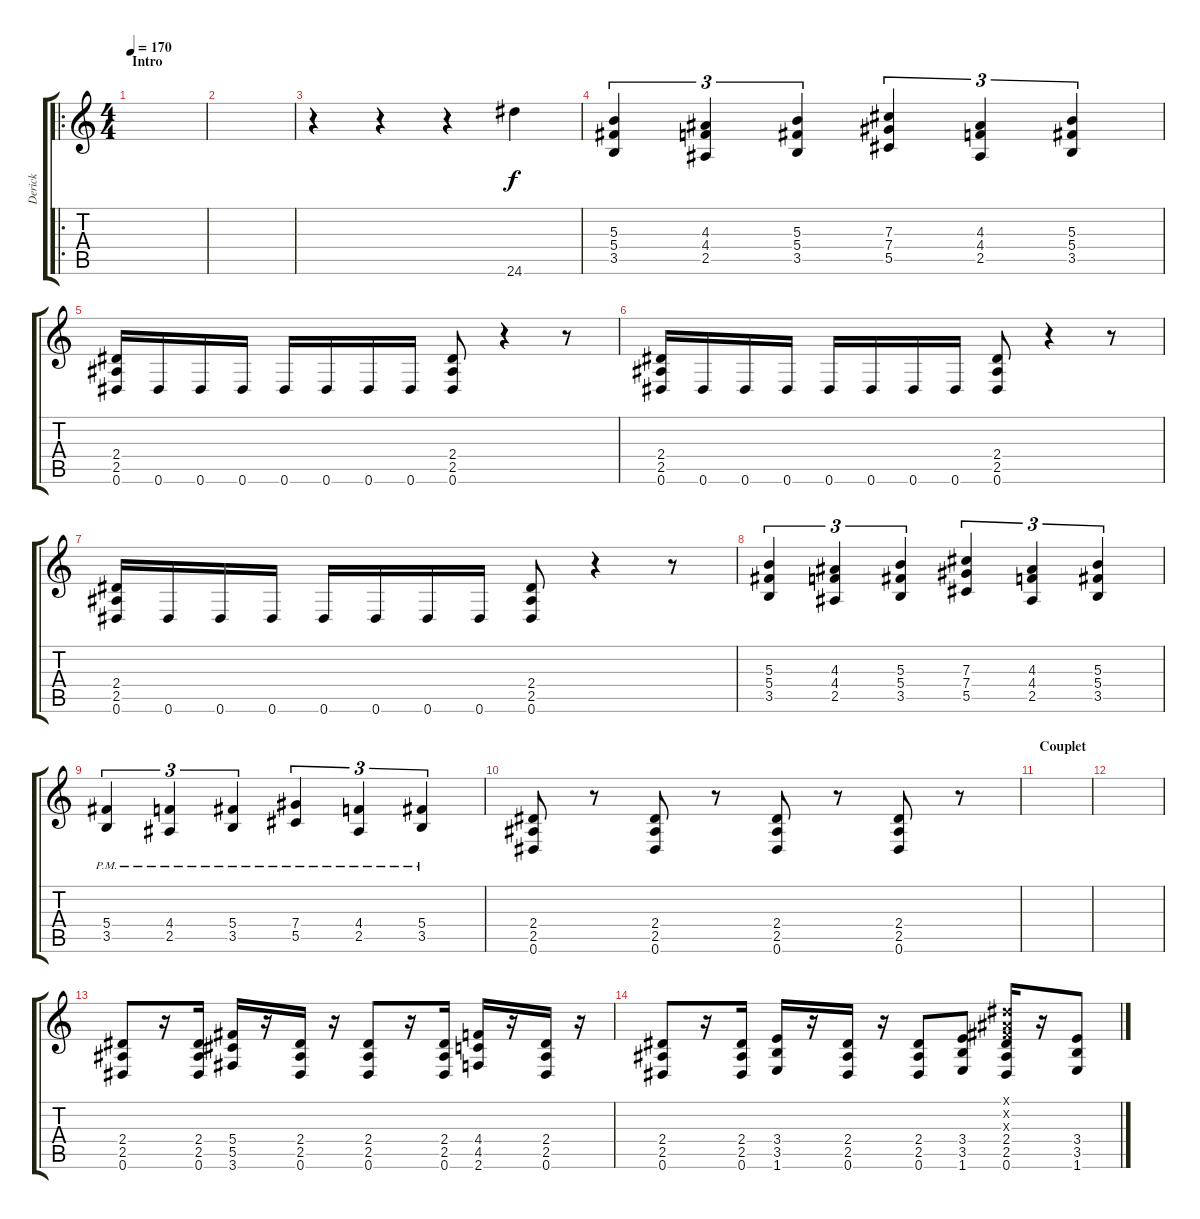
\track ("Derick" "Derick") {instrument distortionguitar}
\staff {score tabs}
\tuning (Eb4 Bb3 Gb3 Db3 Ab2 Eb2) {hide}
\ro
\ts (4 4)
\section ("" "Intro")
\tempo 170
\clef g2
\ks c
|
|
r.4 r.4 r.4 24.6.4 |
(5.3 5.4 3.5).4{tu (3 2)} (4.3 4.4 2.5).4{tu (3 2)} (5.3 5.4 3.5).4{tu (3 2)} (7.3 7.4 5.5).4{tu (3 2)} (4.3 4.4 2.5).4{tu (3 2)} (5.3 5.4 3.5).4{tu (3 2)} |
(2.4 2.5 0.6).16 0.6.16 0.6.16 0.6.16 0.6.16 0.6.16 0.6.16 0.6.16 (2.4 2.5 0.6).8 r.4 r.8 |
(2.4 2.5 0.6).16 0.6.16 0.6.16 0.6.16 0.6.16 0.6.16 0.6.16 0.6.16 (2.4 2.5 0.6).8 r.4 r.8 |
(2.4 2.5 0.6).16 0.6.16 0.6.16 0.6.16 0.6.16 0.6.16 0.6.16 0.6.16 (2.4 2.5 0.6).8 r.4 r.8 |
(5.3 5.4 3.5).4{tu (3 2)} (4.3 4.4 2.5).4{tu (3 2)} (5.3 5.4 3.5).4{tu (3 2)} (7.3 7.4 5.5).4{tu (3 2)} (4.3 4.4 2.5).4{tu (3 2)} (5.3 5.4 3.5).4{tu (3 2)} |
(5.4{pm} 3.5{pm}).4{tu (3 2)} (4.4{pm} 2.5{pm}).4{tu (3 2)} (5.4{pm} 3.5{pm}).4{tu (3 2)} (7.4{pm} 5.5{pm}).4{tu (3 2)} (4.4{pm} 2.5{pm}).4{tu (3 2)} (5.4{pm} 3.5{pm}).4{tu (3 2)} |
(2.4 2.5 0.6).8 r.8 (2.4 2.5 0.6).8 r.8 (2.4 2.5 0.6).8 r.8 (2.4 2.5 0.6).8 r.8 |
\section ("" "Couplet")
|
|
(2.4 2.5 0.6).8 r.16 (2.4 2.5 0.6).16 (5.4 5.5 3.6).16 r.16 (2.4 2.5 0.6).16 r.16 (2.4 2.5 0.6).8 r.16 (2.4 2.5 0.6).16 (4.4 4.5 2.6).16 r.16 (2.4 2.5 0.6).16 r.16 |
(2.4 2.5 0.6).8 r.16 (2.4 2.5 0.6).16 (3.4 3.5 1.6).16 r.16 (2.4 2.5 0.6).16 r.16 (2.4 2.5 0.6).8 (3.4 3.5 1.6).8 (0.1{x} 0.2{x} 0.3{x} 2.4 2.5 0.6).16 r.16 (3.4 3.5 1.6).8
